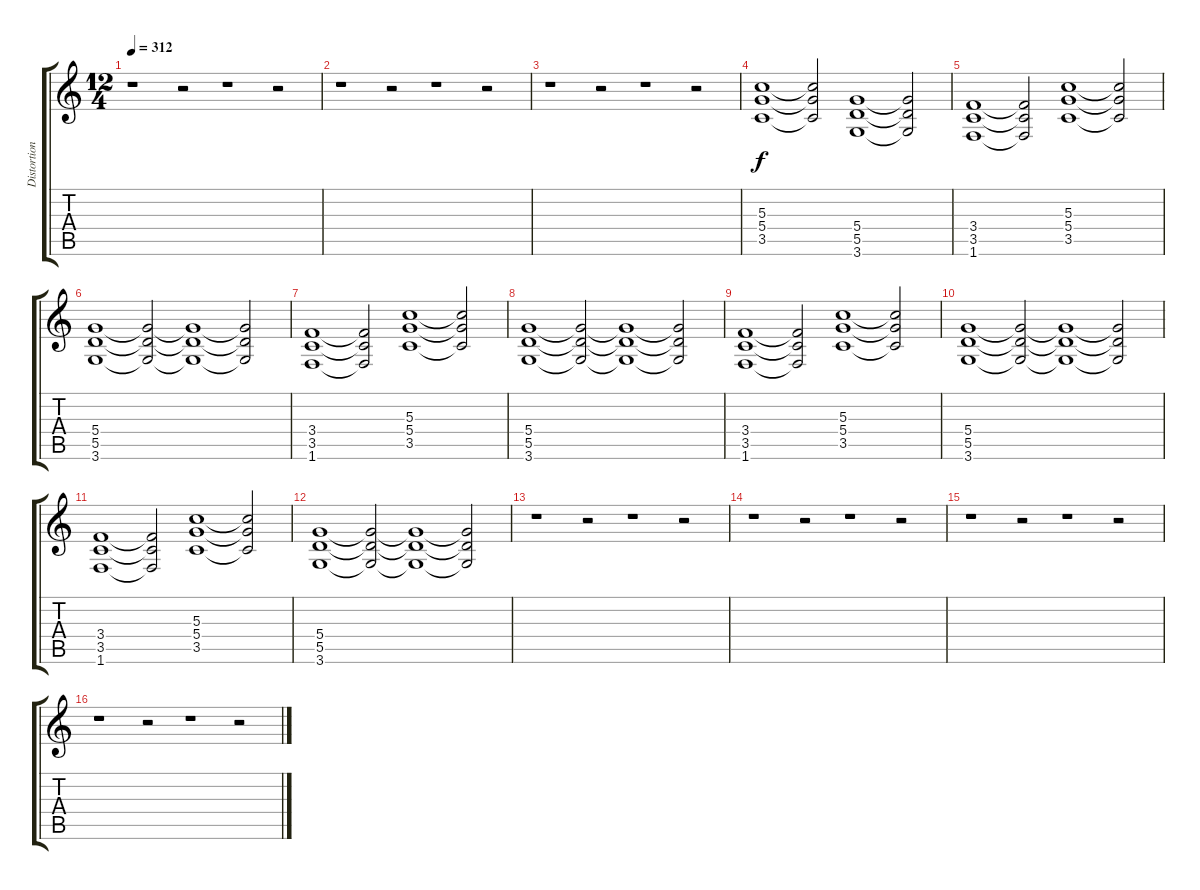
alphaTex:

\track ("Distortion" "Distortion") {instrument distortionguitar}
\staff {score tabs}
\tuning (E4 B3 G3 D3 A2 E2) {hide}
\ts (12 4)
\tempo 312
\clef g2
\ks c
r.1{dy f} r.2 r.1 r.2 |
r.1 r.2 r.1 r.2 |
r.1 r.2 r.1 r.2 |
(5.3 5.4 3.5).1 (5.3{t} 5.4{t} 3.5{t}).2 (5.4 5.5 3.6).1 (5.4{t} 5.5{t} 3.6{t}).2 |
(3.4 3.5 1.6).1 (3.4{t} 3.5{t} 1.6{t}).2 (5.3 5.4 3.5).1 (5.3{t} 5.4{t} 3.5{t}).2 |
(5.4 5.5 3.6).1 (5.4{t} 5.5{t} 3.6{t}).2 (5.4{t} 5.5{t} 3.6{t}).1 (5.4{t} 5.5{t} 3.6{t}).2 |
(3.4 3.5 1.6).1 (3.4{t} 3.5{t} 1.6{t}).2 (5.3 5.4 3.5).1 (5.3{t} 5.4{t} 3.5{t}).2 |
(5.4 5.5 3.6).1 (5.4{t} 5.5{t} 3.6{t}).2 (5.4{t} 5.5{t} 3.6{t}).1 (5.4{t} 5.5{t} 3.6{t}).2 |
(3.4 3.5 1.6).1 (3.4{t} 3.5{t} 1.6{t}).2 (5.3 5.4 3.5).1 (5.3{t} 5.4{t} 3.5{t}).2 |
(5.4 5.5 3.6).1 (5.4{t} 5.5{t} 3.6{t}).2 (5.4{t} 5.5{t} 3.6{t}).1 (5.4{t} 5.5{t} 3.6{t}).2 |
(3.4 3.5 1.6).1 (3.4{t} 3.5{t} 1.6{t}).2 (5.3 5.4 3.5).1 (5.3{t} 5.4{t} 3.5{t}).2 |
(5.4 5.5 3.6).1 (5.4{t} 5.5{t} 3.6{t}).2 (5.4{t} 5.5{t} 3.6{t}).1 (5.4{t} 5.5{t} 3.6{t}).2 |
r.1 r.2 r.1 r.2 |
r.1 r.2 r.1 r.2 |
r.1 r.2 r.1 r.2 |
r.1 r.2 r.1 r.2
